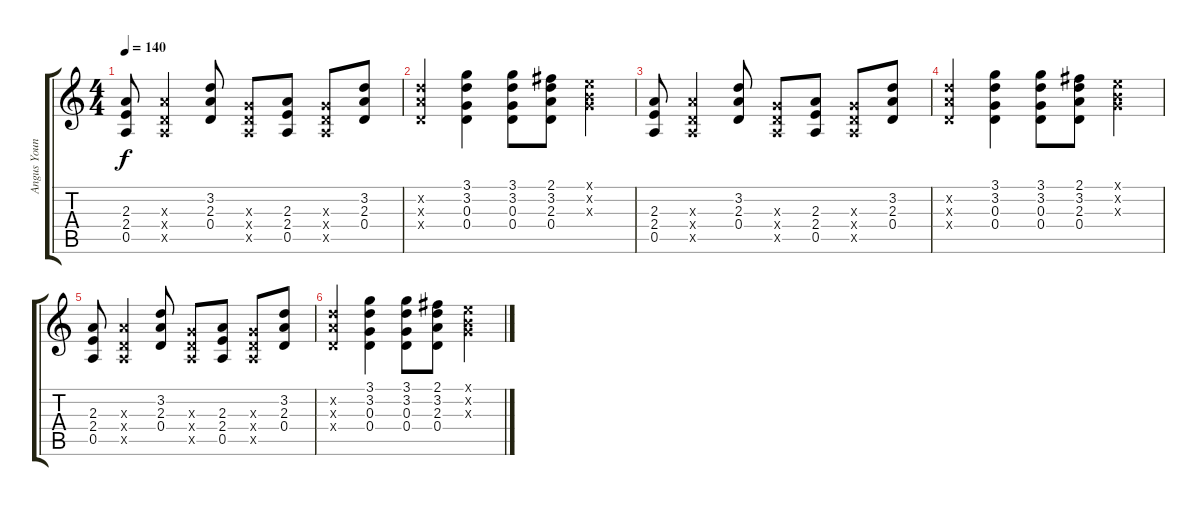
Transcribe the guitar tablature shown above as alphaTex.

\track ("Angus Young" "Angus Youn") {instrument distortionguitar}
\staff {score tabs}
\tuning (E4 B3 G3 D3 A2 E2) {hide}
\ts (4 4)
\tempo 140
\clef g2
\ks c
(2.3 2.4 0.5).8{dy f} (2.3{x} 0.4{x} 0.5{x}).4 (3.2 2.3 0.4).8 (0.3{x} 0.4{x} 0.5{x}).8 (2.3 2.4 0.5).8 (0.3{x} 0.4{x} 0.5{x}).8 (3.2 2.3 0.4).8 |
(3.2{x} 2.3{x} 0.4{x}).4 (3.1 3.2 0.3 0.4).4 (3.1 3.2 0.3 0.4).8 (2.1 3.2 2.3 0.4).8 (0.1{x} 0.2{x} 0.3{x}).4 |
(2.3 2.4 0.5).8 (2.3{x} 0.4{x} 0.5{x}).4 (3.2 2.3 0.4).8 (0.3{x} 0.4{x} 0.5{x}).8 (2.3 2.4 0.5).8 (0.3{x} 0.4{x} 0.5{x}).8 (3.2 2.3 0.4).8 |
(3.2{x} 2.3{x} 0.4{x}).4 (3.1 3.2 0.3 0.4).4 (3.1 3.2 0.3 0.4).8 (2.1 3.2 2.3 0.4).8 (0.1{x} 0.2{x} 0.3{x}).4 |
(2.3 2.4 0.5).8 (2.3{x} 0.4{x} 0.5{x}).4 (3.2 2.3 0.4).8 (0.3{x} 0.4{x} 0.5{x}).8 (2.3 2.4 0.5).8 (0.3{x} 0.4{x} 0.5{x}).8 (3.2 2.3 0.4).8 |
(3.2{x} 2.3{x} 0.4{x}).4 (3.1 3.2 0.3 0.4).4 (3.1 3.2 0.3 0.4).8 (2.1 3.2 2.3 0.4).8 (0.1{x} 0.2{x} 0.3{x}).4
